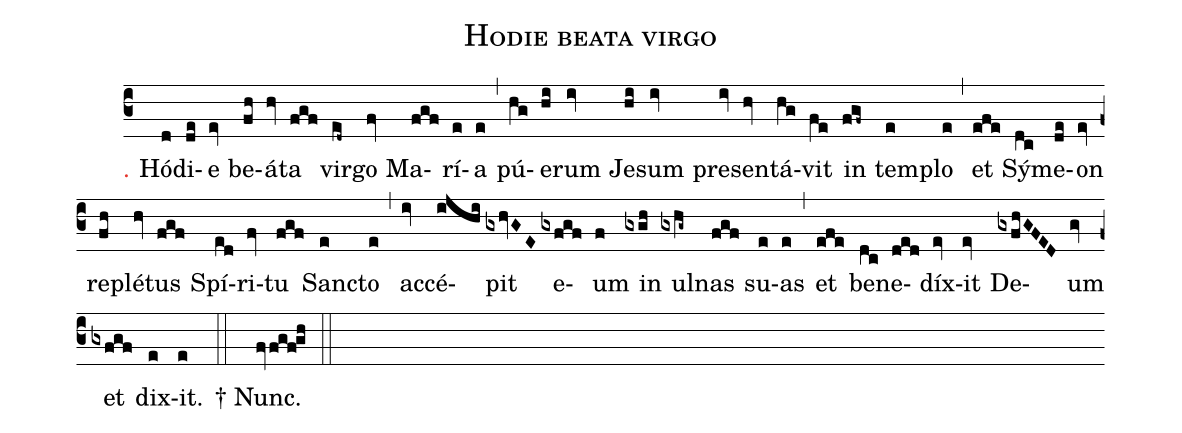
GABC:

name: Hodie beata virgo;
%%
(c3) <c>℣.</c> Hó(d)di(de)e(ev) be(fh)á(hv)ta(fgf) vir(ed~)go(fv) Ma(fgf)rí(e)a(e) (,)
pú(hg)e(hi)rum(iv) Je(hi)sum(iv) pre(iv)sen(hv)tá(hg)vit(fe) in(fgf~) tem(e)plo(e) (,)
et(efe) Sý(dc)me(de)on(ev) re(fh)plé(hv)tus(fgf) Spí(ed)ri(fv)tu(fgf) Sanc(e)to(e) (,)
ac(iv)cé(ijhi)pit(gxhvGE) e(gxfgf)um(f) in(gxgh) ul(gxhg~)nas(fgf) su(e)as(e) (,)
et(efe) be(dc)ne(ded)díx(ev)it(ev) De(gxfhGFED)um(gv) et(gxfgf) dix(e)it.(e) (::)

†~Nunc.(fvfgf!gh) (::)
